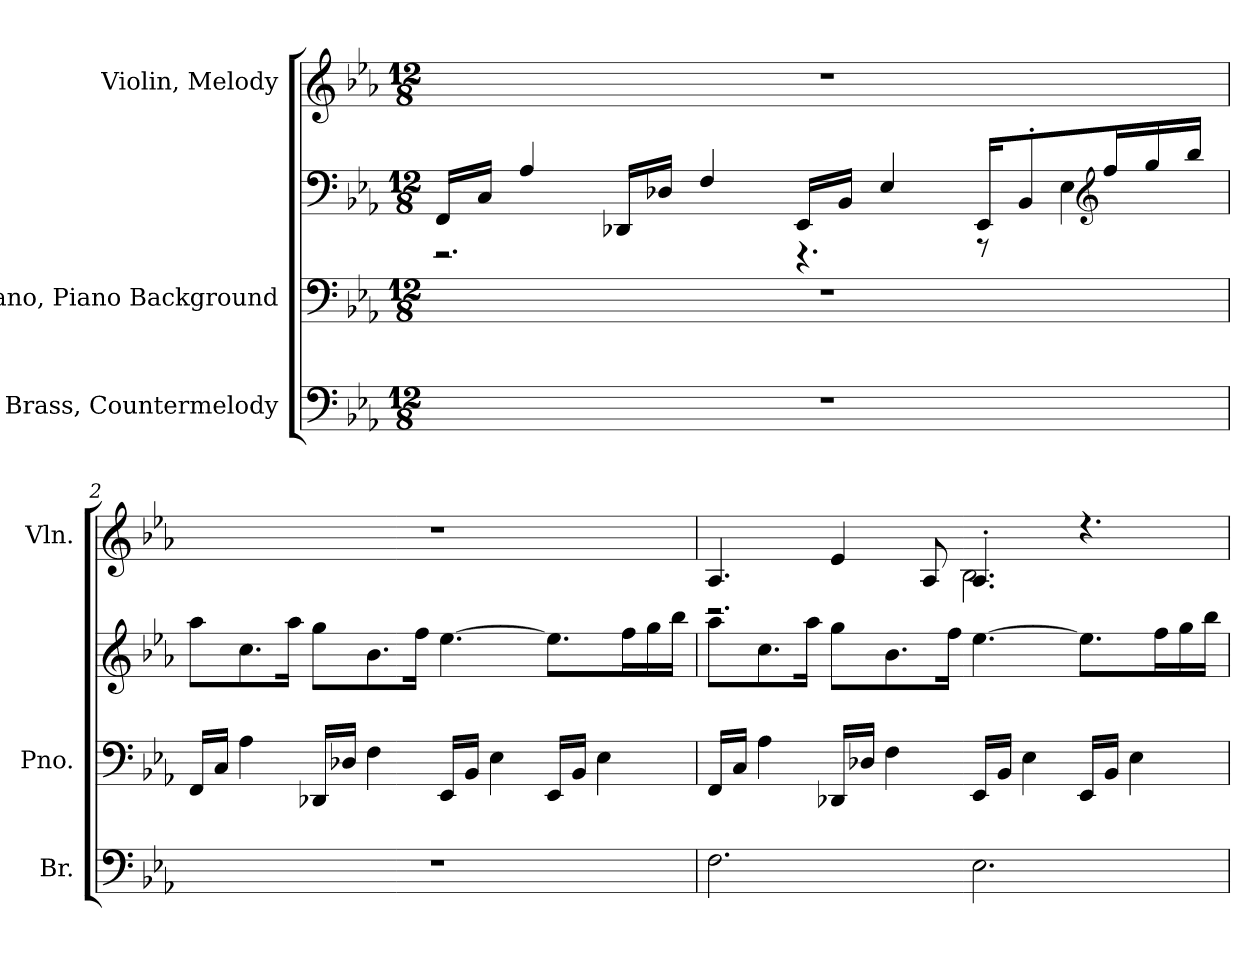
**kern	**kern	**kern	**kern
*part3	*part2	*part2	*part1
*staff4	*staff3	*staff2	*staff1
*I"Brass, Countermelody	*I"Piano, Piano Background	*	*I"Violin, Melody
*I'Br.	*I'Pno.	*	*I'Vln.
*clefF4	*clefF4	*clefF4	*clefG2
*k[b-e-a-]	*k[b-e-a-]	*k[b-e-a-]	*k[b-e-a-]
*M12/8	*M12/8	*M12/8	*M12/8
*MM45	*MM45	*MM45	*MM45
=1	=1	=1	=1
*	*	*^	*
1.r	1.r	16FF/LL	2.r	1.r
.	.	16C/JJ	.	.
.	.	4A-/	.	.
.	.	16DD-X/LL	.	.
.	.	16D-X/JJ	.	.
.	.	4F/	.	.
.	.	16EE-/LL	4.r	.
.	.	16BB-/JJ	.	.
.	.	4E-/	.	.
.	.	16EE-/KL	8r	.
.	.	8BB-'/	.	.
.	.	.	4E-\	.
*	*	*clefG2	*	*
.	.	16ff/L	.	.
.	.	16gg/	.	.
.	.	16bb-/JJ	.	.
*	*	*v	*v	*
!!LO:LB:g=z
=2	=2	=2	=2
1.r	16FF/LL	8aa-\L	1.r
.	16C/JJ	.	.
.	4A-\	8.cc\	.
.	.	16aa-\Jk	.
.	16DD-X/LL	8gg\L	.
.	16D-X/JJ	.	.
.	4F\	8.b-\	.
.	.	16ff\Jk	.
.	16EE-/LL	[4.ee-\	.
.	16BB-/JJ	.	.
.	4E-\	.	.
.	16EE-/LL	8.ee-\L]	.
.	16BB-/JJ	.	.
.	4E-\	.	.
.	.	16ff\L	.
.	.	16gg\	.
.	.	16bb-\JJ	.
=3	=3	=3	=3
*	*	*	*^
2.F\	16FF/LL	8aa-\L	4.A-/	2.r
.	16C/JJ	.	.	.
.	4A-\	8.cc\	.	.
.	.	16aa-\Jk	.	.
.	16DD-X/LL	8gg\L	4e-/	.
.	16D-X/JJ	.	.	.
.	4F\	8.b-\	.	.
.	.	.	8A-/	.
.	.	16ff\Jk	.	.
2.E-\	16EE-/LL	[4.ee-\	4.A-'/	2.B-\
.	16BB-/JJ	.	.	.
.	4E-\	.	.	.
.	16EE-/LL	8.ee-\L]	4.r	.
.	16BB-/JJ	.	.	.
.	4E-\	.	.	.
.	.	16ff\L	.	.
.	.	16gg\	.	.
.	.	16bb-\JJ	.	.
*	*	*	*v	*v
=	=	=	=
*-	*-	*-	*-
